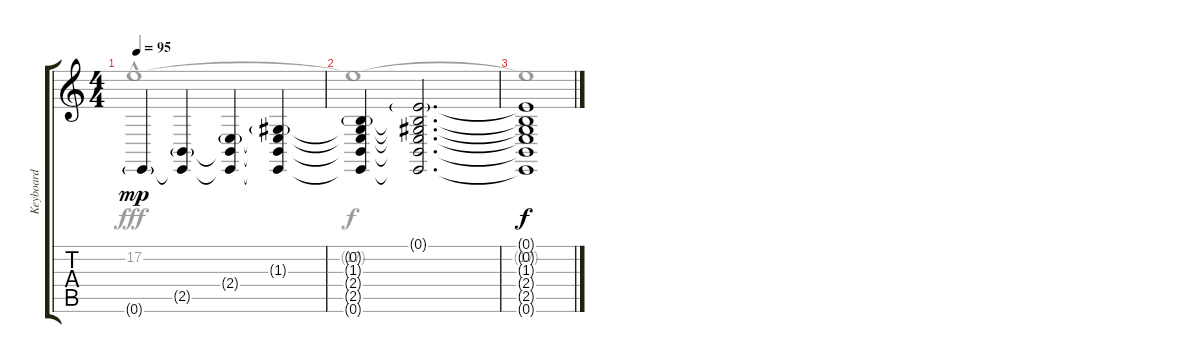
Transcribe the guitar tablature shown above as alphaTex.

\track ("Keyboard" "Keyboard") {instrument electricgrandpiano}
\staff {score tabs}
\tuning (E4 B3 G3 D3 A2 E2) {hide}
\voice
\ts (4 4)
\tempo 95
\clef g2
\ks c
0.6{g}.4{dy mp} (2.5{g} 0.6{t}).4 (2.4{g} 2.5{t} 0.6{t}).4 (1.3{g} 2.4{t} 2.5{t} 0.6{t}).4 |
(0.2{g} 1.3{t} 2.4{t} 2.5{t} 0.6{t}).4 (0.1{g} 0.2{t} 1.3{t} 2.4{t} 2.5{t} 0.6{t}).2{d} |
(0.1{t} 0.2{t} 1.3{t} 2.4{t} 2.5{t} 0.6{t}).1{dy f} |
\voice
\clef g2
\ottava regular
\simile none
\ks c
17.2{hac}.1{dy fff} |
17.2{t}.1{dy f} |
17.2{t}.1 |
